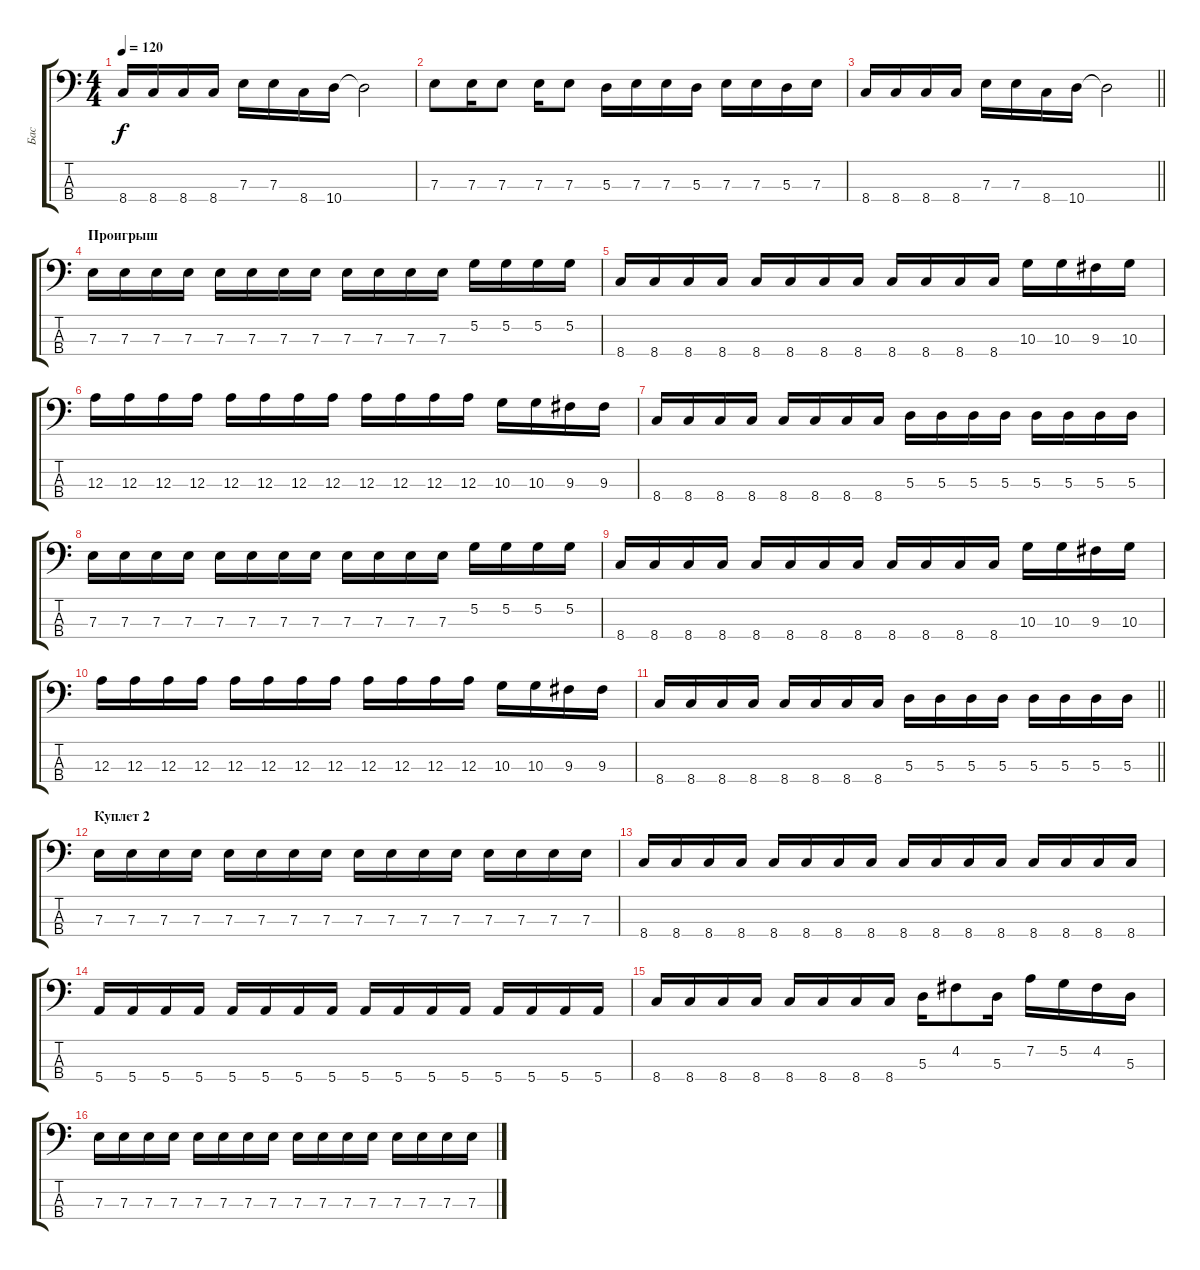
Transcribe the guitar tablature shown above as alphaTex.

\track ("Бас" "Бас") {instrument electricbassfinger}
\staff {score tabs}
\tuning (G2 D2 A1 E1) {hide}
\ts (4 4)
\tempo 120
\clef f4
\ks c
8.4.16{dy f} 8.4.16 8.4.16 8.4.16 7.3.16 7.3.16 8.4.16 10.4.16 10.4{t}.2 |
7.3.8 7.3.16 7.3.8 7.3.16 7.3.8 5.3.16 7.3.16 7.3.16 5.3.16 7.3.16 7.3.16 5.3.16 7.3.16 |
\barLineRight lightlight
8.4.16 8.4.16 8.4.16 8.4.16 7.3.16 7.3.16 8.4.16 10.4.16 10.4{t}.2 |
\section ("" "Проигрыш")
7.3.16 7.3.16 7.3.16 7.3.16 7.3.16 7.3.16 7.3.16 7.3.16 7.3.16 7.3.16 7.3.16 7.3.16 5.2.16 5.2.16 5.2.16 5.2.16 |
8.4.16 8.4.16 8.4.16 8.4.16 8.4.16 8.4.16 8.4.16 8.4.16 8.4.16 8.4.16 8.4.16 8.4.16 10.3.16 10.3.16 9.3.16 10.3.16 |
12.3.16 12.3.16 12.3.16 12.3.16 12.3.16 12.3.16 12.3.16 12.3.16 12.3.16 12.3.16 12.3.16 12.3.16 10.3.16 10.3.16 9.3.16 9.3.16 |
8.4.16 8.4.16 8.4.16 8.4.16 8.4.16 8.4.16 8.4.16 8.4.16 5.3.16 5.3.16 5.3.16 5.3.16 5.3.16 5.3.16 5.3.16 5.3.16 |
7.3.16 7.3.16 7.3.16 7.3.16 7.3.16 7.3.16 7.3.16 7.3.16 7.3.16 7.3.16 7.3.16 7.3.16 5.2.16 5.2.16 5.2.16 5.2.16 |
8.4.16 8.4.16 8.4.16 8.4.16 8.4.16 8.4.16 8.4.16 8.4.16 8.4.16 8.4.16 8.4.16 8.4.16 10.3.16 10.3.16 9.3.16 10.3.16 |
12.3.16 12.3.16 12.3.16 12.3.16 12.3.16 12.3.16 12.3.16 12.3.16 12.3.16 12.3.16 12.3.16 12.3.16 10.3.16 10.3.16 9.3.16 9.3.16 |
\barLineRight lightlight
8.4.16 8.4.16 8.4.16 8.4.16 8.4.16 8.4.16 8.4.16 8.4.16 5.3.16 5.3.16 5.3.16 5.3.16 5.3.16 5.3.16 5.3.16 5.3.16 |
\section ("" "Куплет 2")
7.3.16 7.3.16 7.3.16 7.3.16 7.3.16 7.3.16 7.3.16 7.3.16 7.3.16 7.3.16 7.3.16 7.3.16 7.3.16 7.3.16 7.3.16 7.3.16 |
8.4.16 8.4.16 8.4.16 8.4.16 8.4.16 8.4.16 8.4.16 8.4.16 8.4.16 8.4.16 8.4.16 8.4.16 8.4.16 8.4.16 8.4.16 8.4.16 |
5.4.16 5.4.16 5.4.16 5.4.16 5.4.16 5.4.16 5.4.16 5.4.16 5.4.16 5.4.16 5.4.16 5.4.16 5.4.16 5.4.16 5.4.16 5.4.16 |
8.4.16 8.4.16 8.4.16 8.4.16 8.4.16 8.4.16 8.4.16 8.4.16 5.3.16 4.2.8 5.3.16 7.2.16 5.2.16 4.2.16 5.3.16 |
7.3.16 7.3.16 7.3.16 7.3.16 7.3.16 7.3.16 7.3.16 7.3.16 7.3.16 7.3.16 7.3.16 7.3.16 7.3.16 7.3.16 7.3.16 7.3.16
